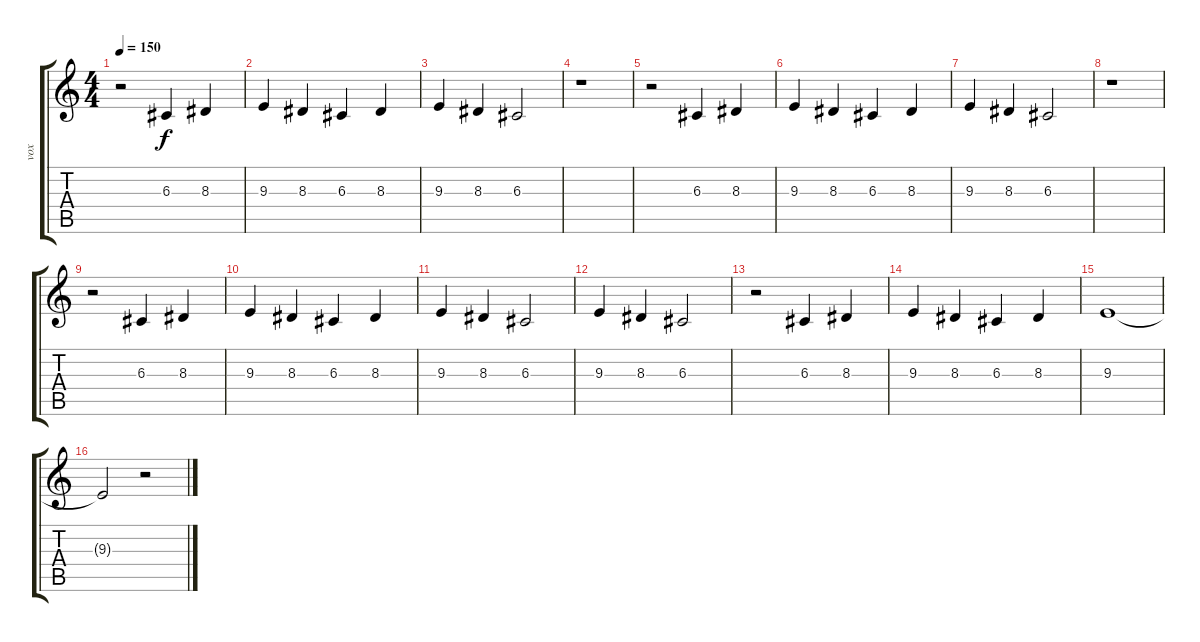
\track ("vox" "vox") {instrument synthvoice}
\staff {score tabs}
\tuning (E4 B3 G3 D3 A2 E2) {hide}
\ts (4 4)
\tempo 150
\clef g2
\ks c
r.2{dy f} 6.3.4 8.3.4 |
9.3.4 8.3.4 6.3.4 8.3.4 |
9.3.4 8.3.4 6.3.2 |
r.1 |
r.2 6.3.4 8.3.4 |
9.3.4 8.3.4 6.3.4 8.3.4 |
9.3.4 8.3.4 6.3.2 |
r.1 |
r.2 6.3.4 8.3.4 |
9.3.4 8.3.4 6.3.4 8.3.4 |
9.3.4 8.3.4 6.3.2 |
9.3.4 8.3.4 6.3.2 |
r.2 6.3.4 8.3.4 |
9.3.4 8.3.4 6.3.4 8.3.4 |
9.3.1 |
9.3{t}.2 r.2
